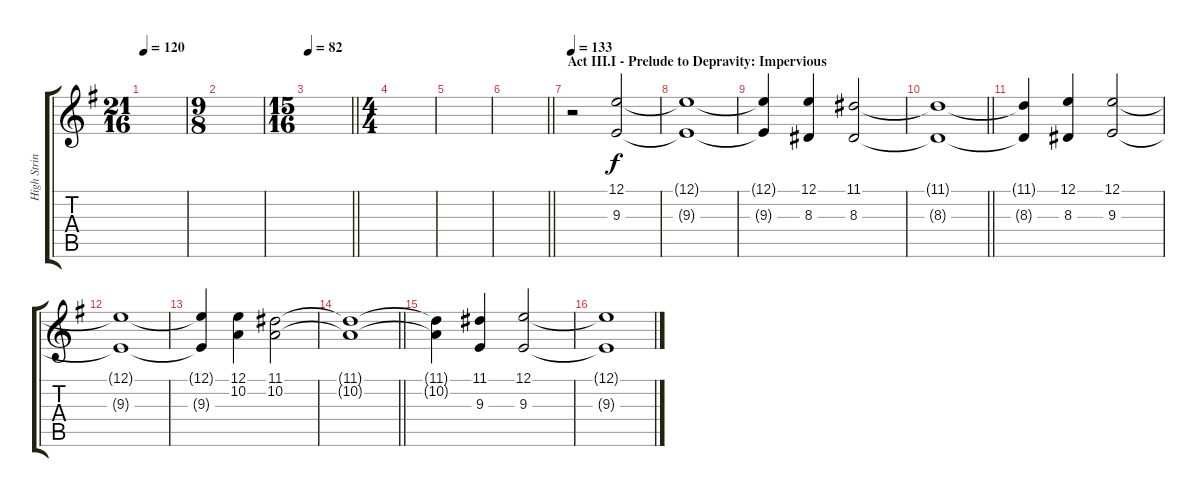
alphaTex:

\track ("High Strings Standard" "High Strin") {instrument stringensemble1}
\staff {score tabs}
\tuning (E4 B3 G3 D3 A2 E2) {hide}
\ts (21 16)
\tempo 120
\clef g2
\ks eminor
|
\ts (9 8)
|
\ts (15 16)
\tempo 82
\barLineRight lightlight
|
\ts (4 4)
|
|
\barLineRight lightlight
|
\section ("" "Act III.I - Prelude to Depravity: Impervious")
\tempo 133
r.2 (12.1 9.3).2 |
(12.1{t} 9.3{t}).1 |
(12.1{t} 9.3{t}).4 (12.1 8.3).4 (11.1 8.3).2 |
\barLineRight lightlight
(11.1{t} 8.3{t}).1 |
(11.1{t} 8.3{t}).4 (12.1 8.3).4 (12.1 9.3).2 |
(12.1{t} 9.3{t}).1 |
(12.1{t} 9.3{t}).4 (12.1 10.2).4 (11.1 10.2).2 |
\barLineRight lightlight
(11.1{t} 10.2{t}).1 |
(11.1{t} 10.2{t}).4 (11.1 9.3).4 (12.1 9.3).2 |
(12.1{t} 9.3{t}).1
